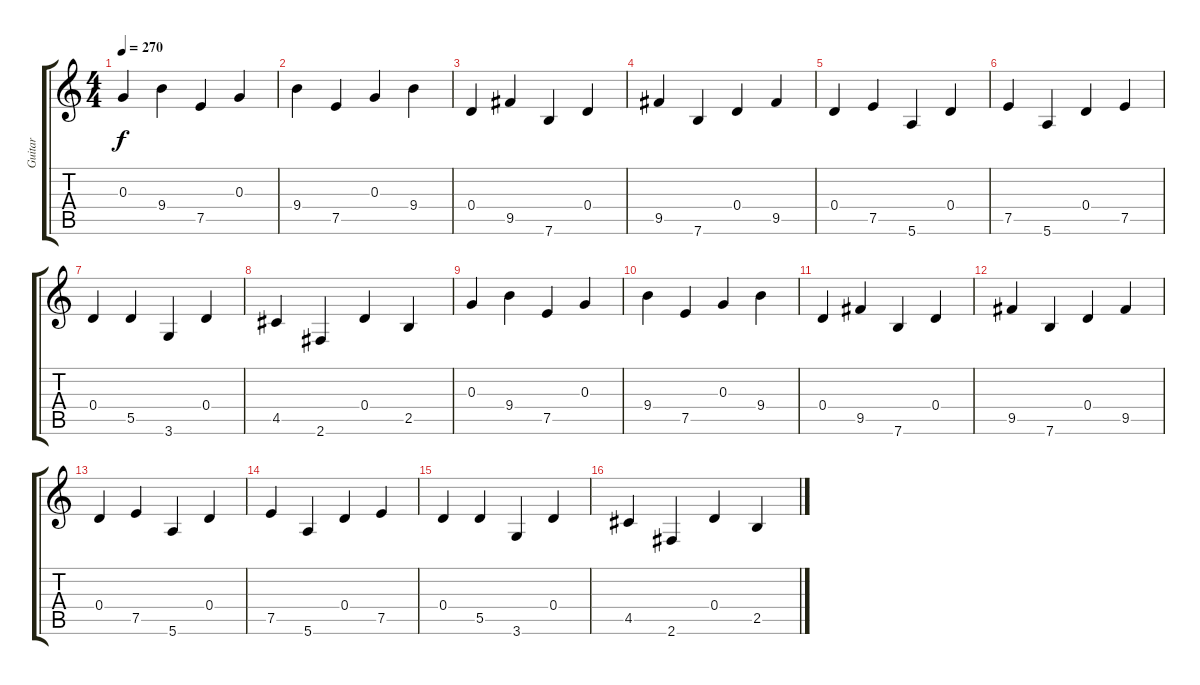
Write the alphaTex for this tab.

\track ("Guitar" "Guitar") {instrument electricguitarclean}
\staff {score tabs}
\tuning (E4 B3 G3 D3 A2 E2) {hide}
\ts (4 4)
\tempo 270
\clef g2
\ks c
0.3.4{dy f} 9.4.4 7.5.4 0.3.4 |
9.4.4 7.5.4 0.3.4 9.4.4 |
0.4.4 9.5.4 7.6.4 0.4.4 |
9.5.4 7.6.4 0.4.4 9.5.4 |
0.4.4 7.5.4 5.6.4 0.4.4 |
7.5.4 5.6.4 0.4.4 7.5.4 |
0.4.4 5.5.4 3.6.4 0.4.4 |
4.5.4 2.6.4 0.4.4 2.5.4 |
0.3.4 9.4.4 7.5.4 0.3.4 |
9.4.4 7.5.4 0.3.4 9.4.4 |
0.4.4 9.5.4 7.6.4 0.4.4 |
9.5.4 7.6.4 0.4.4 9.5.4 |
0.4.4 7.5.4 5.6.4 0.4.4 |
7.5.4 5.6.4 0.4.4 7.5.4 |
0.4.4 5.5.4 3.6.4 0.4.4 |
4.5.4 2.6.4 0.4.4 2.5.4
